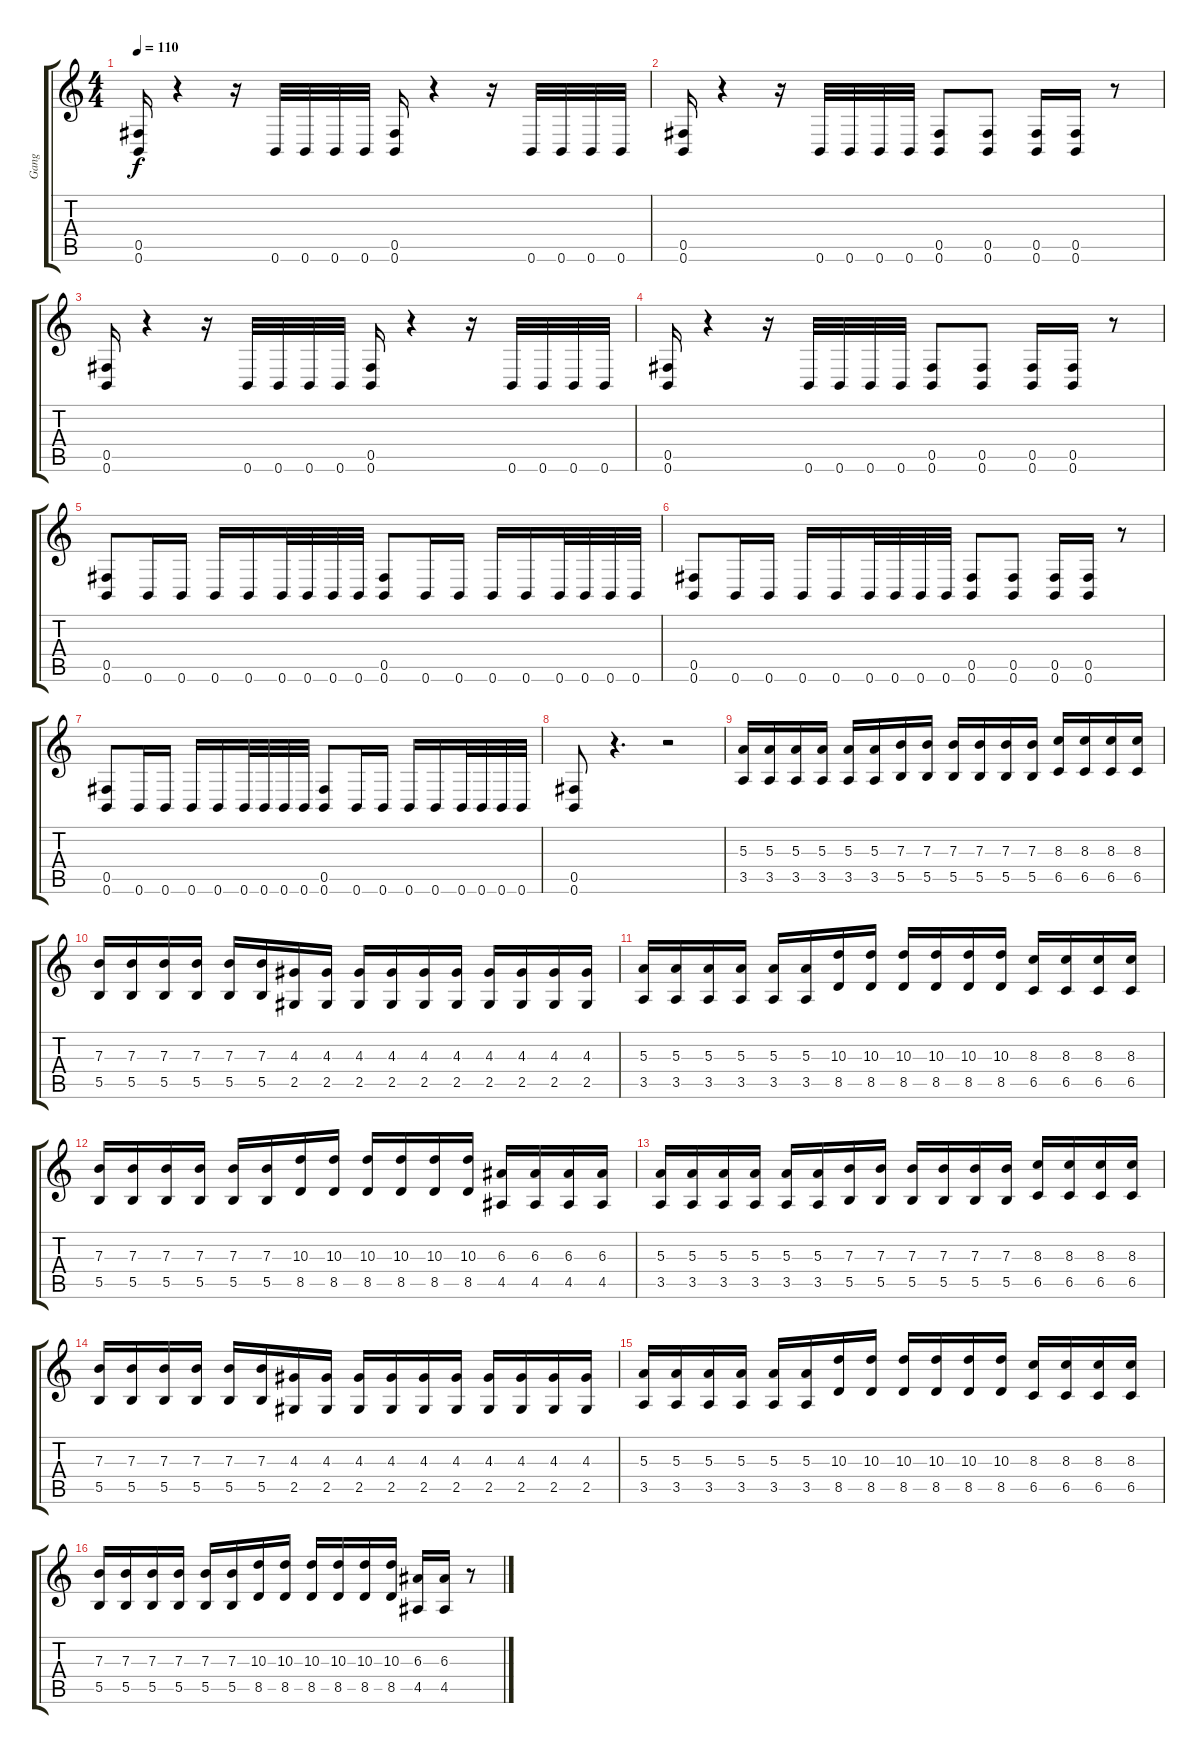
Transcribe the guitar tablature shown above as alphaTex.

\track ("Gang" "Gang") {instrument distortionguitar}
\staff {score tabs}
\tuning (Db4 Ab3 E3 B2 Gb2 B1) {hide}
\ts (4 4)
\tempo 110
\clef g2
\ks c
(0.5 0.6).16{dy f} r.4 r.16 0.6.32 0.6.32 0.6.32 0.6.32 (0.5 0.6).16 r.4 r.16 0.6.32 0.6.32 0.6.32 0.6.32 |
(0.5 0.6).16 r.4 r.16 0.6.32 0.6.32 0.6.32 0.6.32 (0.5 0.6).8 (0.5 0.6).8 (0.5 0.6).16 (0.5 0.6).16 r.8 |
(0.5 0.6).16 r.4 r.16 0.6.32 0.6.32 0.6.32 0.6.32 (0.5 0.6).16 r.4 r.16 0.6.32 0.6.32 0.6.32 0.6.32 |
(0.5 0.6).16 r.4 r.16 0.6.32 0.6.32 0.6.32 0.6.32 (0.5 0.6).8 (0.5 0.6).8 (0.5 0.6).16 (0.5 0.6).16 r.8 |
(0.5 0.6).8 0.6.16 0.6.16 0.6.16 0.6.16 0.6.32 0.6.32 0.6.32 0.6.32 (0.5 0.6).8 0.6.16 0.6.16 0.6.16 0.6.16 0.6.32 0.6.32 0.6.32 0.6.32 |
(0.5 0.6).8 0.6.16 0.6.16 0.6.16 0.6.16 0.6.32 0.6.32 0.6.32 0.6.32 (0.5 0.6).8 (0.5 0.6).8 (0.5 0.6).16 (0.5 0.6).16 r.8 |
(0.5 0.6).8 0.6.16 0.6.16 0.6.16 0.6.16 0.6.32 0.6.32 0.6.32 0.6.32 (0.5 0.6).8 0.6.16 0.6.16 0.6.16 0.6.16 0.6.32 0.6.32 0.6.32 0.6.32 |
(0.5 0.6).8 r.4{d} r.2 |
(5.3 3.5).16 (5.3 3.5).16 (5.3 3.5).16 (5.3 3.5).16 (5.3 3.5).16 (5.3 3.5).16 (7.3 5.5).16 (7.3 5.5).16 (7.3 5.5).16 (7.3 5.5).16 (7.3 5.5).16 (7.3 5.5).16 (8.3 6.5).16 (8.3 6.5).16 (8.3 6.5).16 (8.3 6.5).16 |
(7.3 5.5).16 (7.3 5.5).16 (7.3 5.5).16 (7.3 5.5).16 (7.3 5.5).16 (7.3 5.5).16 (4.3 2.5).16 (4.3 2.5).16 (4.3 2.5).16 (4.3 2.5).16 (4.3 2.5).16 (4.3 2.5).16 (4.3 2.5).16 (4.3 2.5).16 (4.3 2.5).16 (4.3 2.5).16 |
(5.3 3.5).16 (5.3 3.5).16 (5.3 3.5).16 (5.3 3.5).16 (5.3 3.5).16 (5.3 3.5).16 (10.3 8.5).16 (10.3 8.5).16 (10.3 8.5).16 (10.3 8.5).16 (10.3 8.5).16 (10.3 8.5).16 (8.3 6.5).16 (8.3 6.5).16 (8.3 6.5).16 (8.3 6.5).16 |
(7.3 5.5).16 (7.3 5.5).16 (7.3 5.5).16 (7.3 5.5).16 (7.3 5.5).16 (7.3 5.5).16 (10.3 8.5).16 (10.3 8.5).16 (10.3 8.5).16 (10.3 8.5).16 (10.3 8.5).16 (10.3 8.5).16 (6.3 4.5).16 (6.3 4.5).16 (6.3 4.5).16 (6.3 4.5).16 |
(5.3 3.5).16 (5.3 3.5).16 (5.3 3.5).16 (5.3 3.5).16 (5.3 3.5).16 (5.3 3.5).16 (7.3 5.5).16 (7.3 5.5).16 (7.3 5.5).16 (7.3 5.5).16 (7.3 5.5).16 (7.3 5.5).16 (8.3 6.5).16 (8.3 6.5).16 (8.3 6.5).16 (8.3 6.5).16 |
(7.3 5.5).16 (7.3 5.5).16 (7.3 5.5).16 (7.3 5.5).16 (7.3 5.5).16 (7.3 5.5).16 (4.3 2.5).16 (4.3 2.5).16 (4.3 2.5).16 (4.3 2.5).16 (4.3 2.5).16 (4.3 2.5).16 (4.3 2.5).16 (4.3 2.5).16 (4.3 2.5).16 (4.3 2.5).16 |
(5.3 3.5).16 (5.3 3.5).16 (5.3 3.5).16 (5.3 3.5).16 (5.3 3.5).16 (5.3 3.5).16 (10.3 8.5).16 (10.3 8.5).16 (10.3 8.5).16 (10.3 8.5).16 (10.3 8.5).16 (10.3 8.5).16 (8.3 6.5).16 (8.3 6.5).16 (8.3 6.5).16 (8.3 6.5).16 |
(7.3 5.5).16 (7.3 5.5).16 (7.3 5.5).16 (7.3 5.5).16 (7.3 5.5).16 (7.3 5.5).16 (10.3 8.5).16 (10.3 8.5).16 (10.3 8.5).16 (10.3 8.5).16 (10.3 8.5).16 (10.3 8.5).16 (6.3 4.5).16 (6.3 4.5).16 r.8
